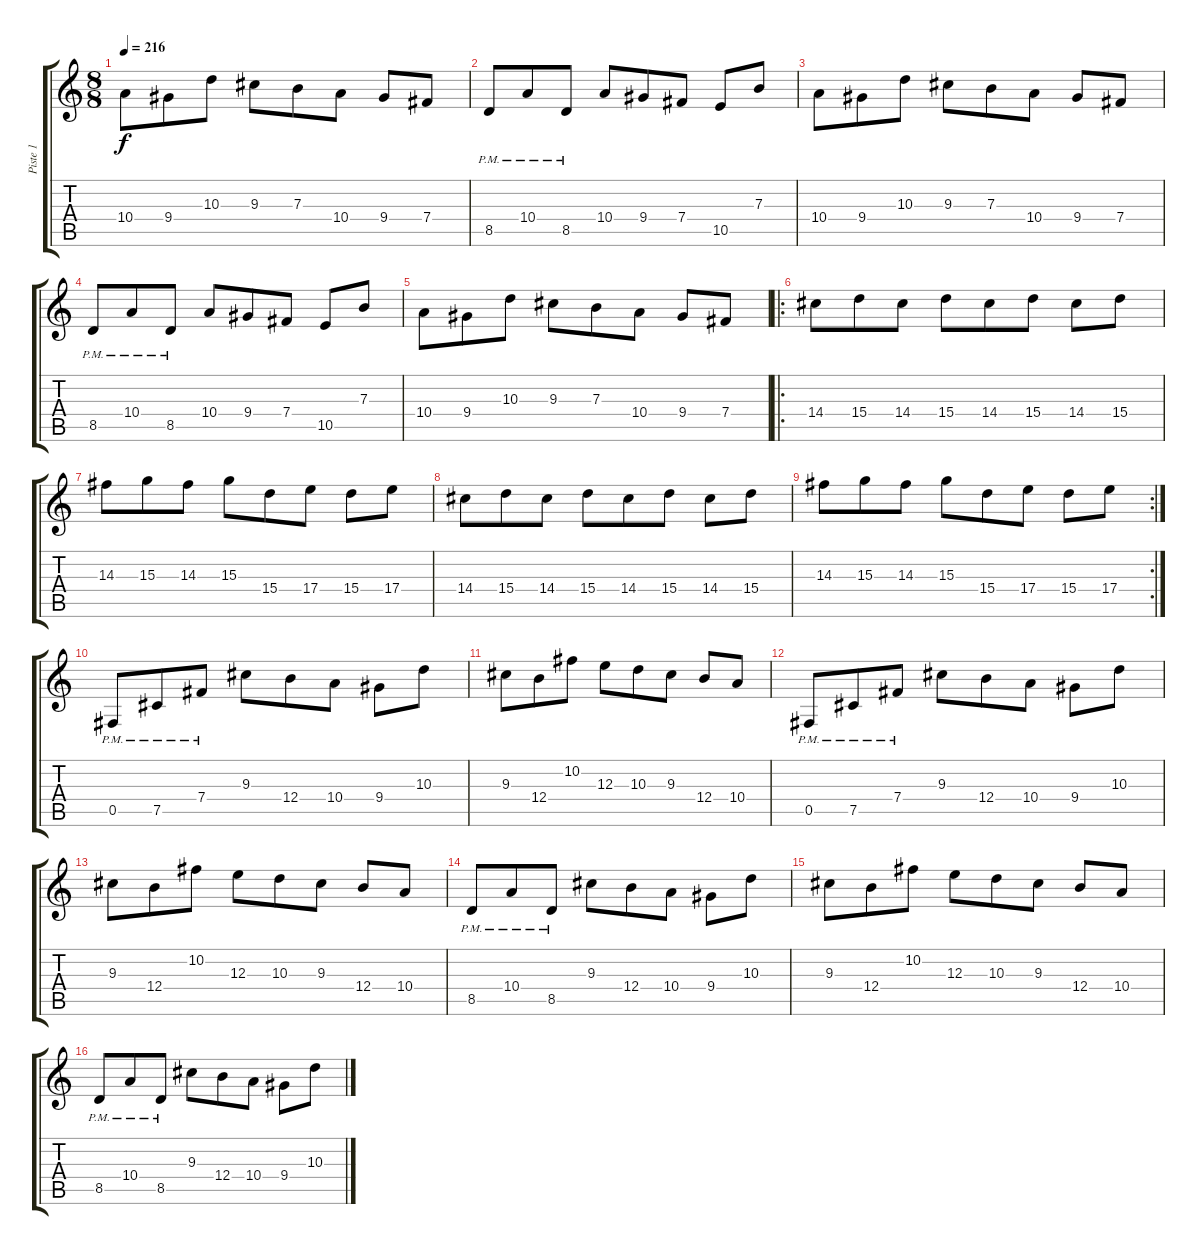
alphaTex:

\track ("Piste 1" "Piste 1") {instrument distortionguitar}
\staff {score tabs}
\tuning (Db4 Ab3 E3 B2 Gb2 Db2) {hide}
\ts (8 8)
\tempo 216
\clef g2
\ks c
10.4.8{dy f} 9.4.8 10.3.8 9.3.8 7.3.8 10.4.8 9.4.8 7.4.8 |
8.5{pm}.8 10.4{pm}.8 8.5{pm}.8 10.4.8 9.4.8 7.4.8 10.5.8 7.3.8 |
10.4.8 9.4.8 10.3.8 9.3.8 7.3.8 10.4.8 9.4.8 7.4.8 |
8.5{pm}.8 10.4{pm}.8 8.5{pm}.8 10.4.8 9.4.8 7.4.8 10.5.8 7.3.8 |
10.4.8 9.4.8 10.3.8 9.3.8 7.3.8 10.4.8 9.4.8 7.4.8 |
\ro
14.4.8 15.4.8 14.4.8 15.4.8 14.4.8 15.4.8 14.4.8 15.4.8 |
14.3.8 15.3.8 14.3.8 15.3.8 15.4.8 17.4.8 15.4.8 17.4.8 |
14.4.8 15.4.8 14.4.8 15.4.8 14.4.8 15.4.8 14.4.8 15.4.8 |
\rc 2
14.3.8 15.3.8 14.3.8 15.3.8 15.4.8 17.4.8 15.4.8 17.4.8 |
0.5{pm}.8 7.5{pm}.8 7.4{pm}.8 9.3.8 12.4.8 10.4.8 9.4.8 10.3.8 |
9.3.8 12.4.8 10.2.8 12.3.8 10.3.8 9.3.8 12.4.8 10.4.8 |
0.5{pm}.8 7.5{pm}.8 7.4{pm}.8 9.3.8 12.4.8 10.4.8 9.4.8 10.3.8 |
9.3.8 12.4.8 10.2.8 12.3.8 10.3.8 9.3.8 12.4.8 10.4.8 |
8.5{pm}.8 10.4{pm}.8 8.5{pm}.8 9.3.8 12.4.8 10.4.8 9.4.8 10.3.8 |
9.3.8 12.4.8 10.2.8 12.3.8 10.3.8 9.3.8 12.4.8 10.4.8 |
8.5{pm}.8 10.4{pm}.8 8.5{pm}.8 9.3.8 12.4.8 10.4.8 9.4.8 10.3.8
